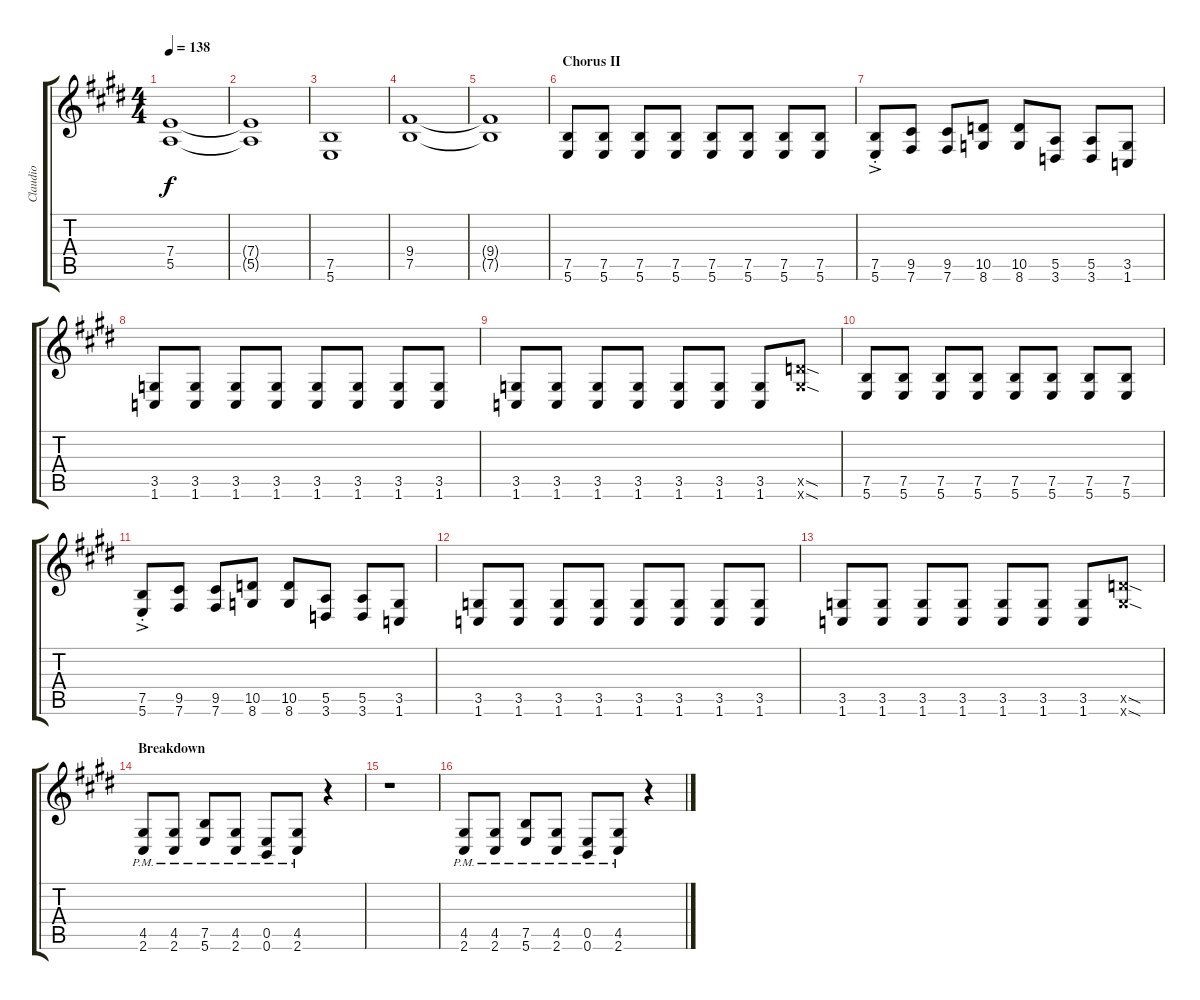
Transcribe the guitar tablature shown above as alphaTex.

\track ("Claudio" "Claudio") {instrument distortionguitar}
\staff {score tabs}
\tuning (B3 Gb3 D3 A2 E2 B1) {hide}
\ts (4 4)
\tempo 138
\clef g2
\ks c#minor
(7.4 5.5).1{dy f} |
(7.4{t} 5.5{t}).1 |
(7.5 5.6).1 |
(9.4 7.5).1 |
(9.4{t} 7.5{t}).1 |
\section ("" "Chorus II")
(7.5 5.6).8 (7.5 5.6).8 (7.5 5.6).8 (7.5 5.6).8 (7.5 5.6).8 (7.5 5.6).8 (7.5 5.6).8 (7.5 5.6).8 |
(7.5{ac st} 5.6{ac st}).8 (9.5 7.6).8 (9.5 7.6).8 (10.5 8.6).8 (10.5 8.6).8 (5.5 3.6).8 (5.5 3.6).8 (3.5 1.6).8 |
(3.5 1.6).8 (3.5 1.6).8 (3.5 1.6).8 (3.5 1.6).8 (3.5 1.6).8 (3.5 1.6).8 (3.5 1.6).8 (3.5 1.6).8 |
(3.5 1.6).8 (3.5 1.6).8 (3.5 1.6).8 (3.5 1.6).8 (3.5 1.6).8 (3.5 1.6).8 (3.5 1.6).8 (10.5{sod x} 8.6{sod x}).8 |
(7.5 5.6).8 (7.5 5.6).8 (7.5 5.6).8 (7.5 5.6).8 (7.5 5.6).8 (7.5 5.6).8 (7.5 5.6).8 (7.5 5.6).8 |
(7.5{ac st} 5.6{ac st}).8 (9.5 7.6).8 (9.5 7.6).8 (10.5 8.6).8 (10.5 8.6).8 (5.5 3.6).8 (5.5 3.6).8 (3.5 1.6).8 |
(3.5 1.6).8 (3.5 1.6).8 (3.5 1.6).8 (3.5 1.6).8 (3.5 1.6).8 (3.5 1.6).8 (3.5 1.6).8 (3.5 1.6).8 |
(3.5 1.6).8 (3.5 1.6).8 (3.5 1.6).8 (3.5 1.6).8 (3.5 1.6).8 (3.5 1.6).8 (3.5 1.6).8 (10.5{sod x} 8.6{sod x}).8 |
\section ("" "Breakdown")
(4.5{pm} 2.6{pm}).8 (4.5{pm} 2.6{pm}).8 (7.5{pm} 5.6{pm}).8 (4.5{pm} 2.6{pm}).8 (0.5{pm} 0.6{pm}).8 (4.5{pm} 2.6{pm}).8 r.4 |
r.1 |
(4.5{pm} 2.6{pm}).8 (4.5{pm} 2.6{pm}).8 (7.5{pm} 5.6{pm}).8 (4.5{pm} 2.6{pm}).8 (0.5{pm} 0.6{pm}).8 (4.5{pm} 2.6{pm}).8 r.4
